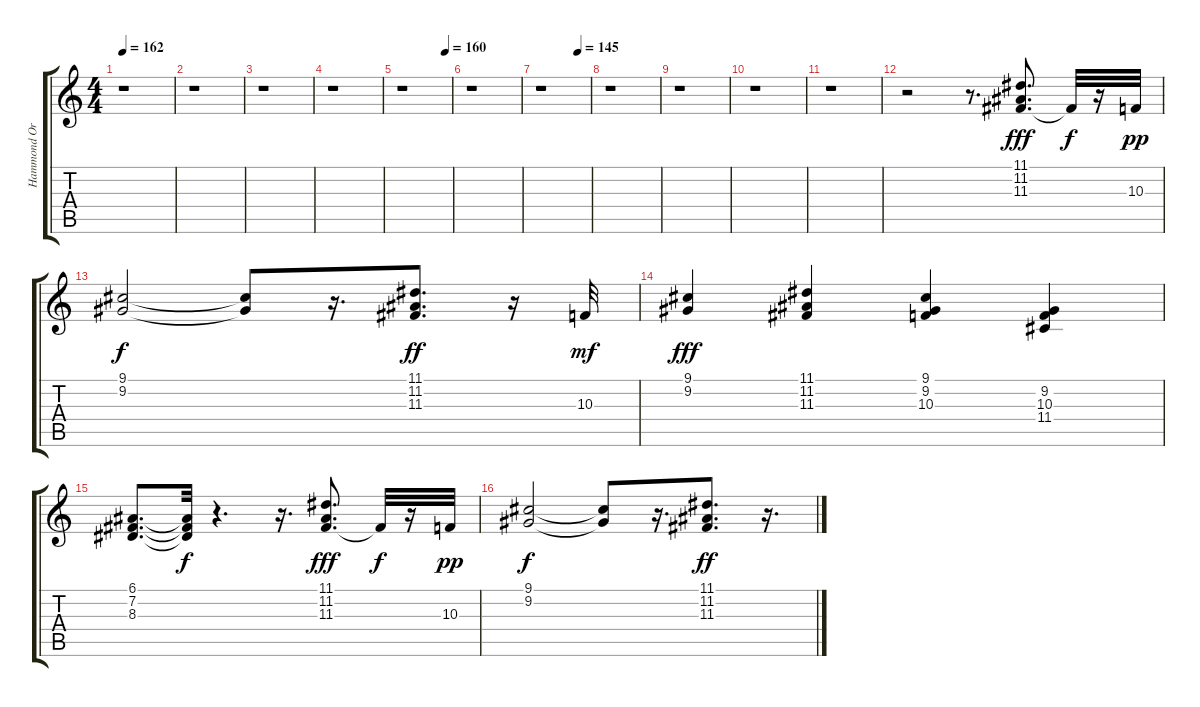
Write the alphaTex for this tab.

\track ("Hammond Organ " "Hammond Or") {instrument drawbarorgan}
\staff {score tabs}
\tuning (E4 B3 G3 D3 A2 E2) {hide}
\ts (4 4)
\tempo 162
\clef g2
\ks c
r.1{dy f} |
r.1 |
r.1 |
r.1 |
\tempo (160 0.8854166666666666)
r.1 |
r.1 |
\tempo (145 0.7604166666666666)
r.1 |
r.1 |
r.1 |
r.1 |
r.1 |
r.2 r.8{d} (11.1 11.2 11.3).8{d dy fff} 11.3{t}.32{dy f} r.16 10.3.32{dy pp} |
(9.1 9.2).2{dy f} (9.1{t} 9.2{t}).8 r.16{d} (11.1 11.2 11.3).8{d dy ff} r.16 10.3.32{dy mf} |
(9.1 9.2).4{dy fff} (11.1 11.2 11.3).4 (9.1 9.2 10.3).4 (9.2 10.3 11.4).4 |
(6.1 7.2 8.3).8{d} (6.1{t} 7.2{t} 8.3{t}).32{dy f} r.4{d} r.16{d} (11.1 11.2 11.3).8{d dy fff} 11.3{t}.32{dy f} r.16 10.3.32{dy pp} |
(9.1 9.2).2{dy f} (9.1{t} 9.2{t}).8 r.16{d} (11.1 11.2 11.3).8{d dy ff} r.16{d}
